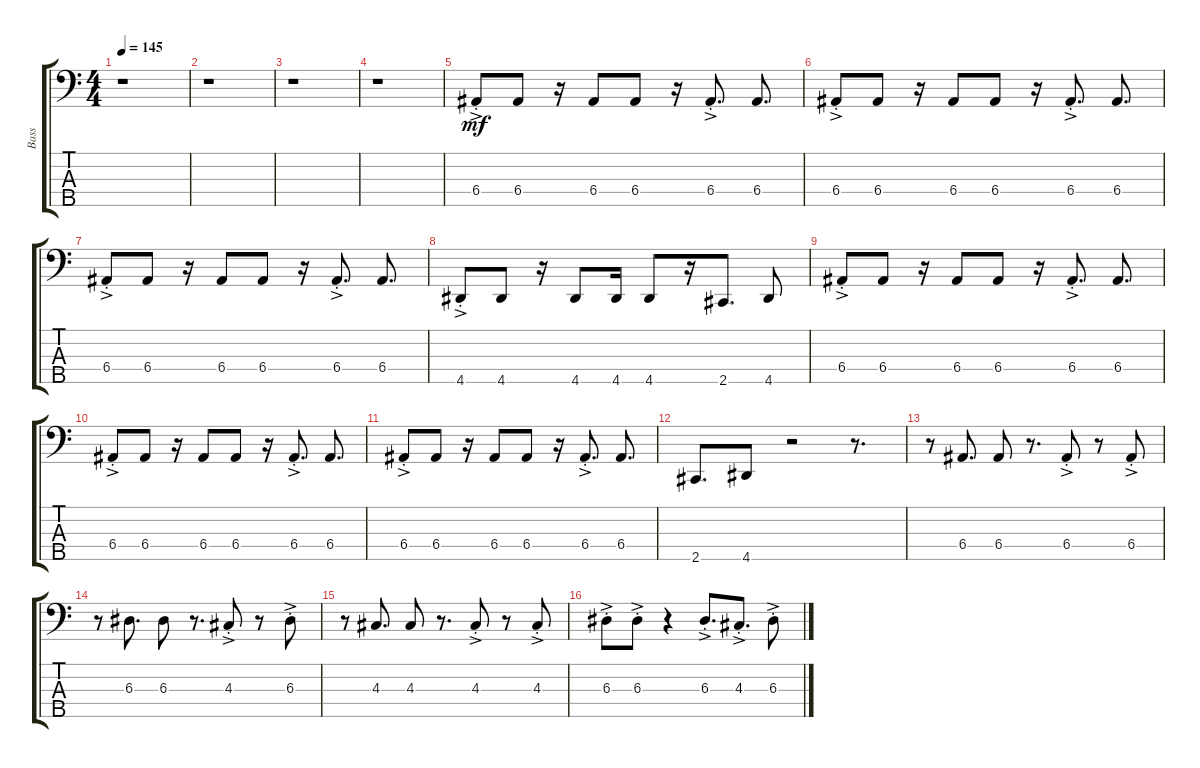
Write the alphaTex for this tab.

\track ("Bass" "Bass") {instrument acousticbass}
\staff {score tabs}
\tuning (G2 D2 A1 E1 B0) {hide}
\ts (4 4)
\tempo 145
\clef f4
\ks c
r.1{dy mf instrument acousticbass} |
r.1 |
r.1 |
r.1 |
6.4{ac st}.8 6.4.8 r.16 6.4.8 6.4.8 r.16 6.4{ac st}.8{d} 6.4.8{d} |
6.4{ac st}.8 6.4.8 r.16 6.4.8 6.4.8 r.16 6.4{ac st}.8{d} 6.4.8{d} |
6.4{ac st}.8 6.4.8 r.16 6.4.8 6.4.8 r.16 6.4{ac st}.8{d} 6.4.8{d} |
4.5{ac st}.8 4.5.8 r.16 4.5.8 4.5.16 4.5.8 r.16 2.5.8{d} 4.5.8 |
6.4{ac st}.8 6.4.8 r.16 6.4.8 6.4.8 r.16 6.4{ac st}.8{d} 6.4.8{d} |
6.4{ac st}.8 6.4.8 r.16 6.4.8 6.4.8 r.16 6.4{ac st}.8{d} 6.4.8{d} |
6.4{ac st}.8 6.4.8 r.16 6.4.8 6.4.8 r.16 6.4{ac st}.8{d} 6.4.8{d} |
2.5.8{d} 4.5.8 r.2 r.8{d} |
r.8 6.4.8{d} 6.4.8 r.8{d} 6.4{ac st}.8 r.8 6.4{ac st}.8 |
r.8 6.3.8{d} 6.3.8 r.8{d} 4.3{ac st}.8 r.8 6.3{ac st}.8 |
r.8 4.3.8{d} 4.3.8 r.8{d} 4.3{ac st}.8 r.8 4.3{ac st}.8 |
6.3{ac st}.8 6.3{ac st}.8 r.4 6.3{ac st}.8{d} 4.3{ac st}.8{d} 6.3{ac st}.8
